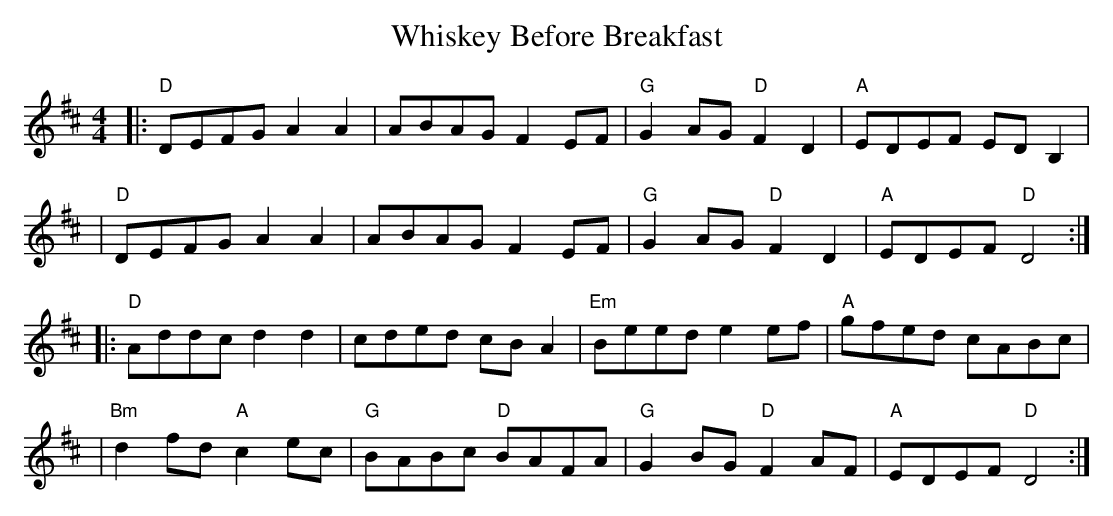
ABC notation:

X:1
T:Whiskey Before Breakfast
M:4/4
L:1/8
K:D
|: "D" DEFG A2 A2 | ABAG F2 EF | "G" G2 AG "D" F2 D2 | "A" EDEF ED B,2 |
|  "D" DEFG A2 A2 | ABAG F2 EF | "G" G2 AG "D" F2 D2 | "A" EDEF "D" D4 :|
|: "D" Addc d2 d2 | cded cB A2 | "Em" Beed e2 ef | "A" gfed cABc |
|  "Bm" d2 fd "A" c2 ec | "G" BABc "D" BAFA | "G" G2 BG "D" F2 AF | "A" EDEF "D" D4 :|
